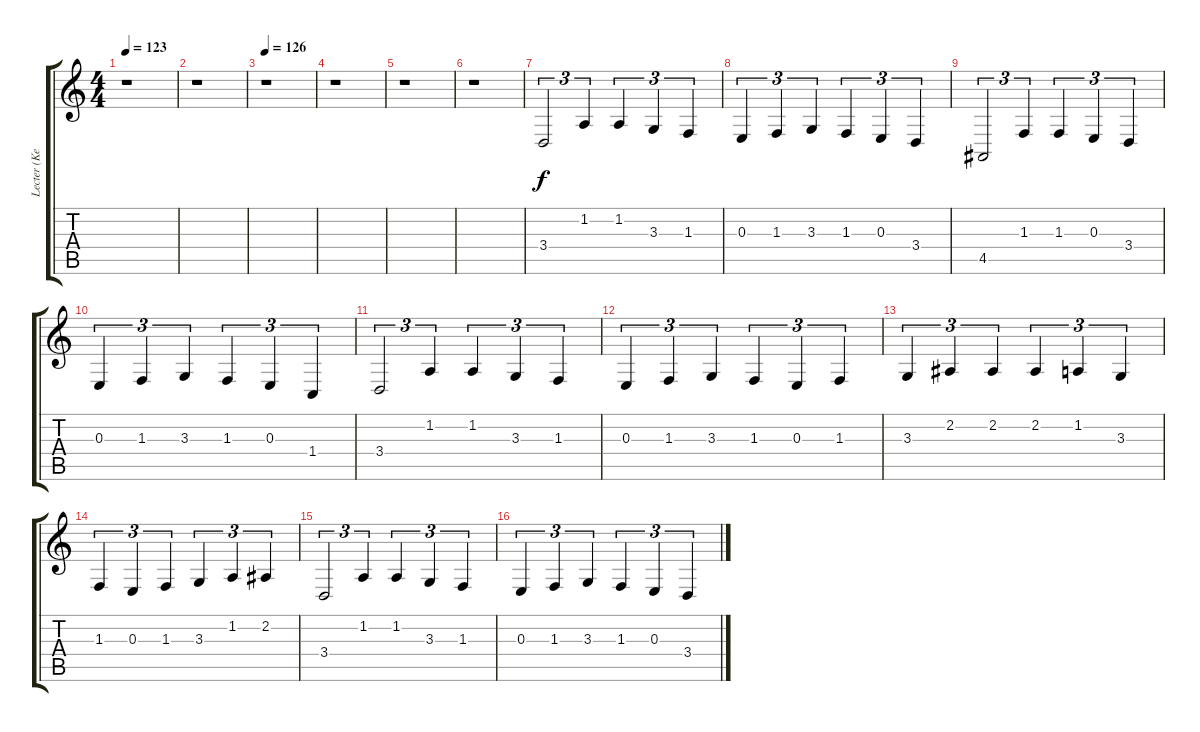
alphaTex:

\track ("Lecter (KeybLeft)" "Lecter (Ke") {instrument brightacousticpiano}
\staff {score tabs}
\tuning (Db4 Ab3 E3 B2 Gb2 B1) {hide}
\ts (4 4)
\tempo 123
\clef g2
\ks c
r.1{dy f} |
r.1 |
\tempo 126
r.1 |
r.1 |
r.1 |
r.1 |
3.4.2{tu (3 2)} 1.2.4{tu (3 2)} 1.2.4{tu (3 2)} 3.3.4{tu (3 2)} 1.3.4{tu (3 2)} |
0.3.4{tu (3 2)} 1.3.4{tu (3 2)} 3.3.4{tu (3 2)} 1.3.4{tu (3 2)} 0.3.4{tu (3 2)} 3.4.4{tu (3 2)} |
4.5.2{tu (3 2)} 1.3.4{tu (3 2)} 1.3.4{tu (3 2)} 0.3.4{tu (3 2)} 3.4.4{tu (3 2)} |
0.3.4{tu (3 2)} 1.3.4{tu (3 2)} 3.3.4{tu (3 2)} 1.3.4{tu (3 2)} 0.3.4{tu (3 2)} 1.4.4{tu (3 2)} |
3.4.2{tu (3 2)} 1.2.4{tu (3 2)} 1.2.4{tu (3 2)} 3.3.4{tu (3 2)} 1.3.4{tu (3 2)} |
0.3.4{tu (3 2)} 1.3.4{tu (3 2)} 3.3.4{tu (3 2)} 1.3.4{tu (3 2)} 0.3.4{tu (3 2)} 1.3.4{tu (3 2)} |
3.3.4{tu (3 2)} 2.2.4{tu (3 2)} 2.2.4{tu (3 2)} 2.2.4{tu (3 2)} 1.2.4{tu (3 2)} 3.3.4{tu (3 2)} |
1.3.4{tu (3 2)} 0.3.4{tu (3 2)} 1.3.4{tu (3 2)} 3.3.4{tu (3 2)} 1.2.4{tu (3 2)} 2.2.4{tu (3 2)} |
3.4.2{tu (3 2)} 1.2.4{tu (3 2)} 1.2.4{tu (3 2)} 3.3.4{tu (3 2)} 1.3.4{tu (3 2)} |
0.3.4{tu (3 2)} 1.3.4{tu (3 2)} 3.3.4{tu (3 2)} 1.3.4{tu (3 2)} 0.3.4{tu (3 2)} 3.4.4{tu (3 2)}
